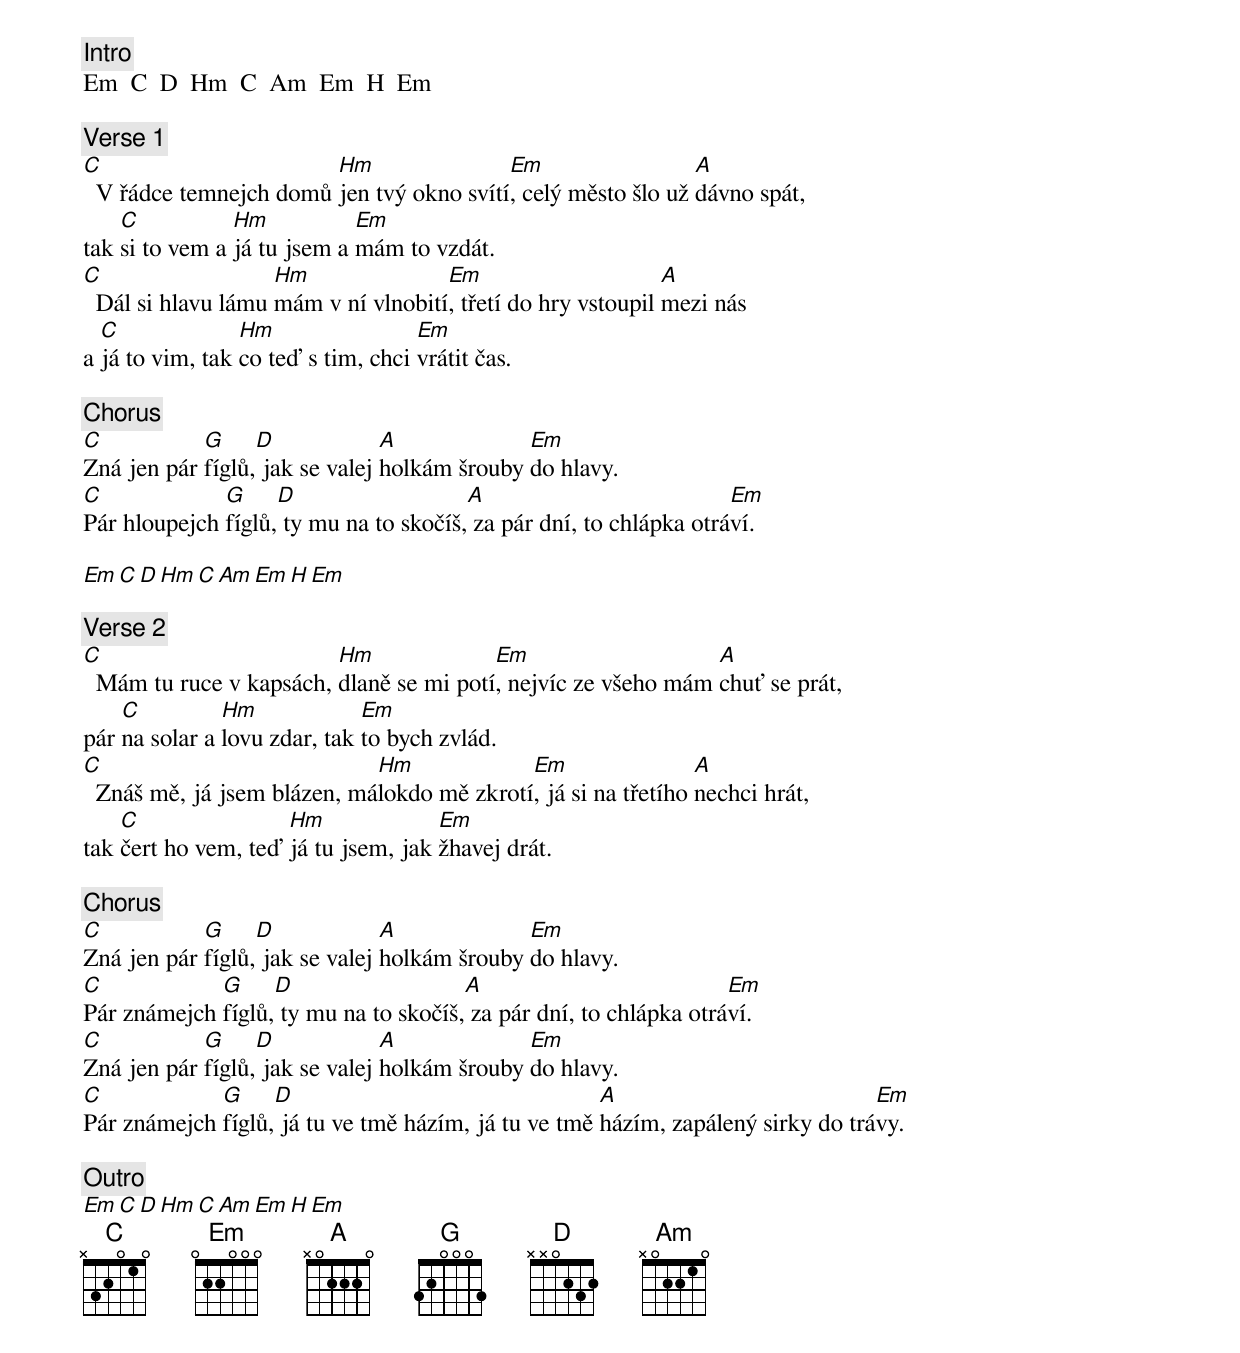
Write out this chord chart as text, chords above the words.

[Intro]
Em  C  D  Hm  C  Am  Em  H  Em

[Verse 1]
C                       Hm                Em                  A
  V řádce temnejch domů jen tvý okno svítí, celý město šlo už dávno spát,
    C           Hm           Em
tak si to vem a já tu jsem a mám to vzdát.
C                   Hm               Em                      A
  Dál si hlavu lámu mám v ní vlnobití, třetí do hry vstoupil mezi nás
  C              Hm                 Em
a já to vim, tak co teď s tim, chci vrátit čas.

[Chorus]
C           G     D             A             Em
Zná jen pár fíglů, jak se valej holkám šrouby do hlavy.
C             G     D                   A                           Em
Pár hloupejch fíglů, ty mu na to skočíš, za pár dní, to chlápka otráví.

Em  C  D  Hm  C  Am Em  H  Em

[Verse 2]
C                        Hm              Em                    A
  Mám tu ruce v kapsách, dlaně se mi potí, nejvíc ze všeho mám chuť se prát,
    C          Hm             Em
pár na solar a lovu zdar, tak to bych zvlád.
C                            Hm             Em                 A
  Znáš mě, já jsem blázen, málokdo mě zkrotí, já si na třetího nechci hrát,
    C                Hm              Em
tak čert ho vem, teď já tu jsem, jak žhavej drát.

[Chorus]
C           G     D             A             Em
Zná jen pár fíglů, jak se valej holkám šrouby do hlavy.
C            G     D                   A                           Em
Pár známejch fíglů, ty mu na to skočíš, za pár dní, to chlápka otráví.
C           G     D             A             Em
Zná jen pár fíglů, jak se valej holkám šrouby do hlavy.
C            G     D                                 A                           Em
Pár známejch fíglů, já tu ve tmě házím, já tu ve tmě házím, zapálený sirky do trávy.

[Outro]
Em C  D  Hm  C  Am  Em  H  Em
